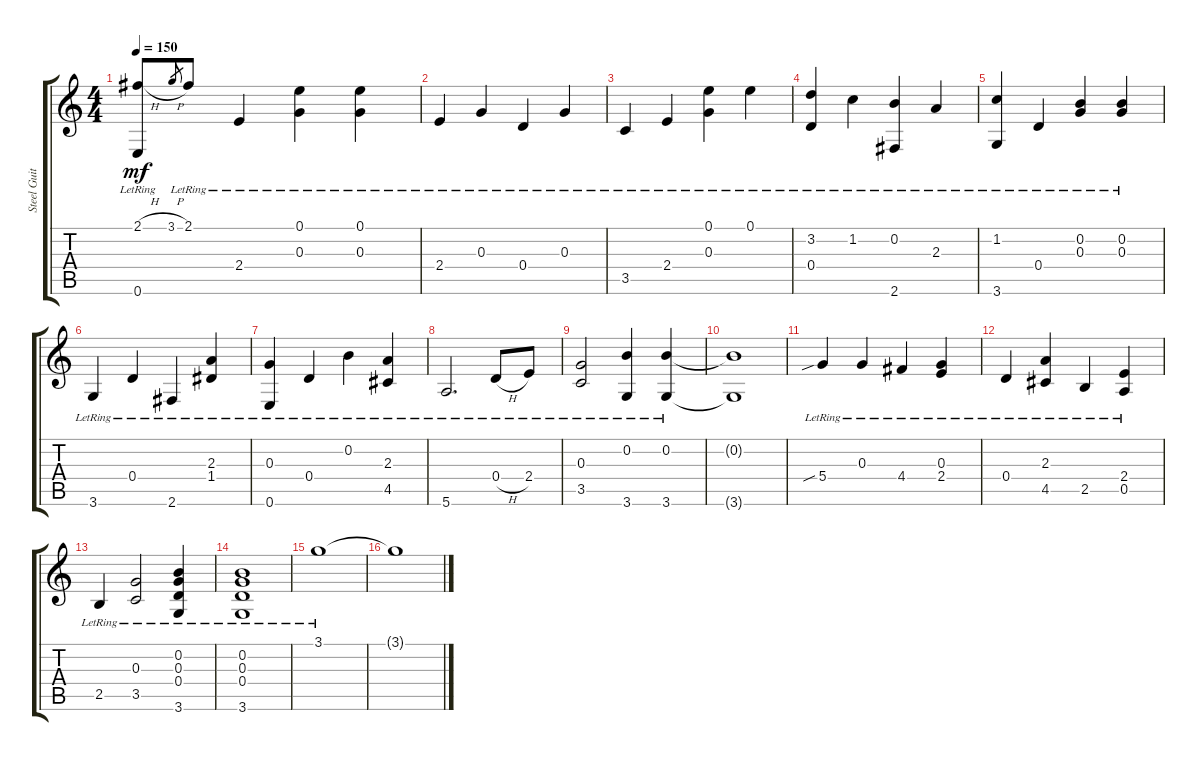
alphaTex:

\track ("Steel Guitar" "Steel Guit") {instrument acousticguitarsteel}
\staff {score tabs}
\tuning (E4 B3 G3 D3 A2 E2) {hide}
\ts (4 4)
\tempo 150
\clef g2
\ks c
(2.1{h lr} 0.6{lr}).8{dy mf} 3.1{h}.8{gr} 2.1{lr}.8 2.4{lr}.4 (0.1{lr} 0.3{lr}).4 (0.1{lr} 0.3{lr}).4 |
2.4{lr}.4 0.3{lr}.4 0.4{lr}.4 0.3{lr}.4 |
3.5{lr}.4 2.4{lr}.4 (0.1{lr} 0.3{lr}).4 0.1{lr}.4 |
(3.2{lr} 0.4{lr}).4 1.2{lr}.4 (0.2{lr} 2.6{lr}).4 2.3{lr}.4 |
(1.2{lr} 3.6{lr}).4 0.4{lr}.4 (0.2{lr} 0.3{lr}).4 (0.2{lr} 0.3{lr}).4 |
3.6{lr}.4 0.4{lr}.4 2.6{lr}.4 (2.3{lr} 1.4{lr}).4 |
(0.3{lr} 0.6{lr}).4 0.4{lr}.4 0.2{lr}.4 (2.3{lr} 4.5{lr}).4 |
5.6{lr}.2{d} 0.4{h lr}.8 2.4{lr}.8 |
(0.3{lr} 3.5{lr}).2 (0.2{lr} 3.6{lr}).4 (0.2{lr} 3.6{lr}).4 |
(0.2{t} 3.6{t}).1 |
5.4{sib lr}.4 0.3{lr}.4 4.4{lr}.4 (0.3{lr} 2.4{lr}).4 |
0.4{lr}.4 (2.3{lr} 4.5{lr}).4 2.5{lr}.4 (2.4{lr} 0.5{lr}).4 |
2.5{lr}.4 (0.3{lr} 3.5{lr}).2 (0.2{lr} 0.3{lr} 0.4{lr} 3.6{lr}).4 |
(0.2{lr} 0.3{lr} 0.4{lr} 3.6{lr}).1 |
3.1{lr}.1 |
3.1{t}.1
